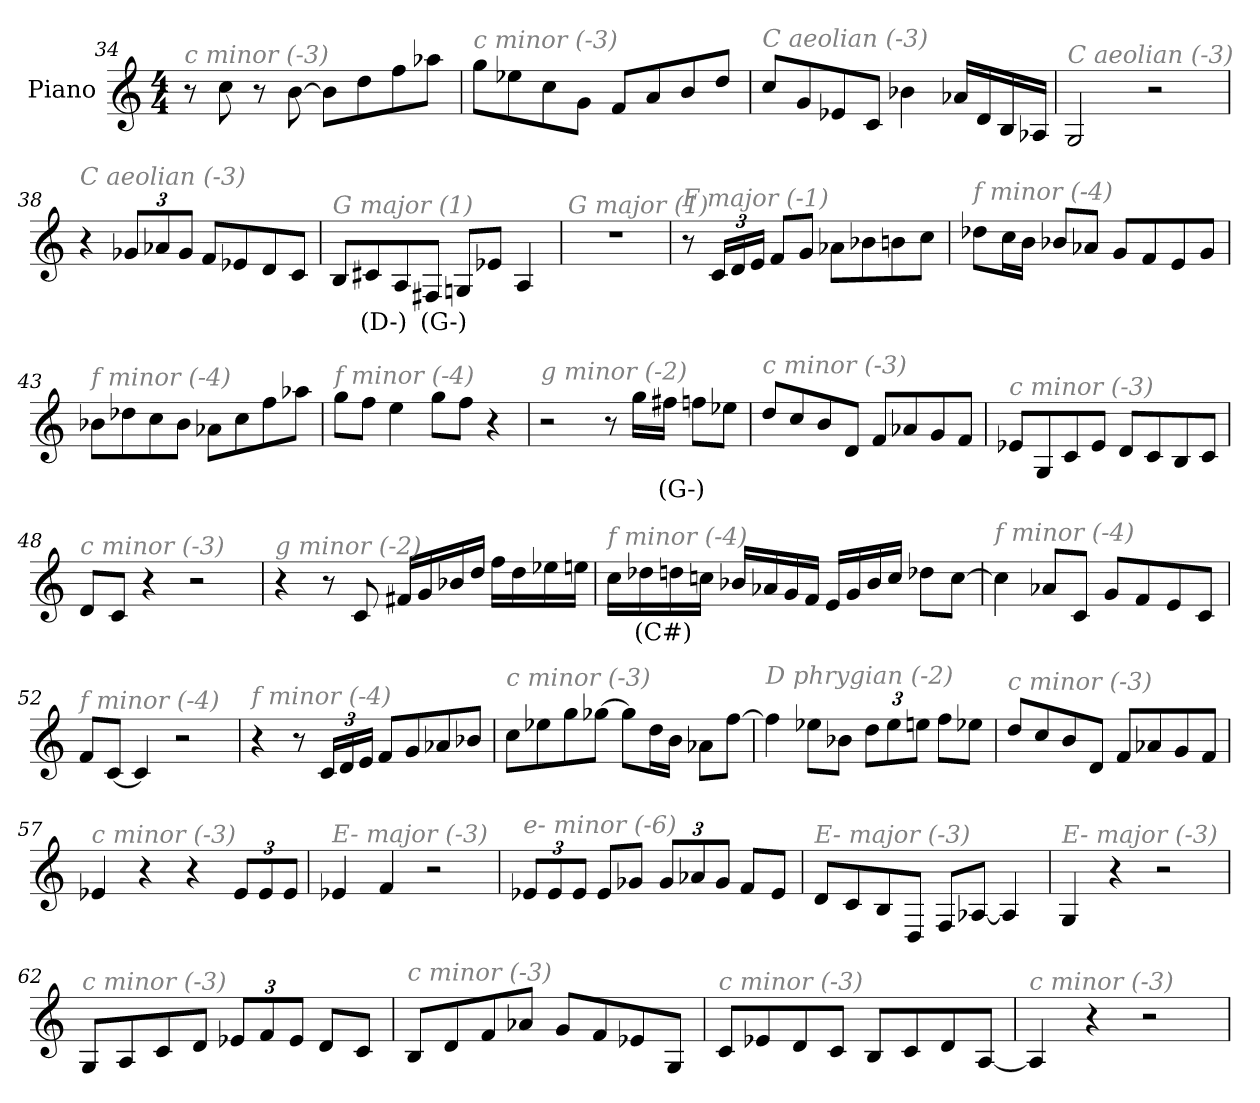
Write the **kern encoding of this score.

**kern	**text
*part1	*part1
*staff1	*staff1
*I"Piano	*
*I'Pno	*
*clefG2	*
*k[]	*
*M4/4	*
=34	=34
!LO:TX:i:color=#808080:t=c minor (-3)	!
8r	.
8cc\	.
8r	.
[8b\	.
8b\L]	.
8dd\	.
8ff\	.
8aa-X\J	.
=35	=35
!LO:TX:i:color=#808080:t=c minor (-3)	!
8gg\L	.
8ee-X\	.
8cc\	.
8g\J	.
8f/L	.
8a/	.
8b/	.
8dd/J	.
=36	=36
!LO:TX:i:color=#808080:t=C aeolian (-3)	!
8cc/L	.
8g/	.
8e-X/	.
8c/J	.
4b-X\	.
16a-X/LL	.
16d/	.
16B/	.
16A-X/JJ	.
!!LO:LB:g=z
=37	=37
!LO:TX:i:color=#808080:t=C aeolian (-3)	!
2G/	.
2r	.
=38	=38
!LO:TX:i:color=#808080:t=C aeolian (-3)	!
4r	.
*Xbrackettup	*
12g-X/L	.
12a-X/	.
12g-/J	.
8f/L	.
8e-X/	.
8d/	.
8c/J	.
=39	=39
!LO:TX:i:color=#808080:t=G major (1)	!
8B/L	.
8c#Xi/	(D-)
8A/	.
8F#Xi/J	(G-)
8Gn/L	.
8e-X/J	.
4A/	.
=40	=40
!LO:TX:i:color=#808080:t=G major (1)	!
1r	.
=41	=41
!LO:TX:i:color=#808080:t=F major (-1)	!
8r	.
24c/LL	.
24d/	.
24e/JJ	.
8f/L	.
8g/J	.
8a-X\L	.
8b-X\	.
8bn\	.
8cc\J	.
!!LO:PB:g=z
=42	=42
!LO:TX:i:color=#808080:t=f minor (-4)	!
8dd-X\L	.
16cc\L	.
16b\JJ	.
8b-X/L	.
8a-X/J	.
8g/L	.
8f/	.
8e/	.
8g/J	.
=43	=43
!LO:TX:i:color=#808080:t=f minor (-4)	!
8b-X\L	.
8dd-X\	.
8cc\	.
8b-\J	.
8a-X\L	.
8cc\	.
8ff\	.
8aa-X\J	.
=44	=44
!LO:TX:i:color=#808080:t=f minor (-4)	!
8gg\L	.
8ff\J	.
4ee\	.
8gg\L	.
8ff\J	.
4r	.
=45	=45
!LO:TX:i:color=#808080:t=g minor (-2)	!
2r	.
8r	.
16gg\LL	.
16ff#Xi\JJ	(G-)
8ff\L	.
8ee-X\J	.
!!LO:LB:g=z
=46	=46
!LO:TX:i:color=#808080:t=c minor (-3)	!
8dd/L	.
8cc/	.
8b/	.
8d/J	.
8f/L	.
8a-X/	.
8g/	.
8f/J	.
=47	=47
!LO:TX:i:color=#808080:t=c minor (-3)	!
8e-X/L	.
8G/	.
8c/	.
8e-/J	.
8d/L	.
8c/	.
8B/	.
8c/J	.
=48	=48
!LO:TX:i:color=#808080:t=c minor (-3)	!
8d/L	.
8c/J	.
4r	.
2r	.
=49	=49
!LO:TX:i:color=#808080:t=g minor (-2)	!
4r	.
8r	.
8c/	.
16f#X/LL	.
16g/	.
16b-X/	.
16dd/JJ	.
16ff\LL	.
16dd\	.
16ee-X\	.
16een\JJ	.
!!LO:LB:g=z
=50	=50
!LO:TX:i:color=#808080:t=f minor (-4)	!
16cc\LL	.
16dd-Xi\	(C#)
16dd\	.
16ccn\JJ	.
16b-X/LL	.
16a-X/	.
16g/	.
16f/JJ	.
16e/LL	.
16g/	.
16b-/	.
16cc/JJ	.
8dd-X\L	.
[8cc\J	.
=51	=51
!LO:TX:i:color=#808080:t=f minor (-4)	!
4cc\]	.
8a-X/L	.
8c/J	.
8g/L	.
8f/	.
8e/	.
8c/J	.
=52	=52
!LO:TX:i:color=#808080:t=f minor (-4)	!
8f/L	.
[8c/J	.
4c/]	.
2r	.
=53	=53
!LO:TX:i:color=#808080:t=f minor (-4)	!
4r	.
8r	.
24c/LL	.
24d/	.
24e/JJ	.
8f/L	.
8g/	.
8a-X/	.
8b-X/J	.
!!LO:LB:g=z
=54	=54
!LO:TX:i:color=#808080:t=c minor (-3)	!
8cc\L	.
8ee-X\	.
8gg\	.
[8gg-X\J	.
8gg-\L]	.
16dd\L	.
16b\JJ	.
8a-X\L	.
[8ff\J	.
=55	=55
!LO:TX:i:color=#808080:t=D phrygian (-2)	!
4ff\]	.
8ee-X\L	.
8b-X\J	.
12dd\L	.
12ee-\	.
12een\J	.
8ff\L	.
8ee-X\J	.
=56	=56
!LO:TX:i:color=#808080:t=c minor (-3)	!
8dd/L	.
8cc/	.
8b/	.
8d/J	.
8f/L	.
8a-X/	.
8g/	.
8f/J	.
=57	=57
!LO:TX:i:color=#808080:t=c minor (-3)	!
4e-X/	.
4r	.
4r	.
12e-/L	.
12e-/	.
12e-/J	.
!!LO:LB:g=z
=58	=58
!LO:TX:i:color=#808080:t=E- major (-3)	!
4e-X/	.
4f/	.
2r	.
=59	=59
!LO:TX:i:color=#808080:t=e- minor (-6)	!
12e-X/L	.
12e-/	.
12e-/J	.
8e-/L	.
8g-X/J	.
12g-/L	.
12a-X/	.
12g-/J	.
8f/L	.
8e-/J	.
=60	=60
!LO:TX:i:color=#808080:t=E- major (-3)	!
8d/L	.
8c/	.
8B/	.
8D/J	.
8F/L	.
[8A-X/J	.
4A-/]	.
=61	=61
!LO:TX:i:color=#808080:t=E- major (-3)	!
4G/	.
4r	.
2r	.
=62	=62
!LO:TX:i:color=#808080:t=c minor (-3)	!
8G/L	.
8A/	.
8c/	.
8d/J	.
12e-X/L	.
12f/	.
12e-/J	.
8d/L	.
8c/J	.
!!LO:LB:g=z
=63	=63
!LO:TX:i:color=#808080:t=c minor (-3)	!
8B/L	.
8d/	.
8f/	.
8a-X/J	.
8g/L	.
8f/	.
8e-X/	.
8G/J	.
=64	=64
!LO:TX:i:color=#808080:t=c minor (-3)	!
8c/L	.
8e-X/	.
8d/	.
8c/J	.
8B/L	.
8c/	.
8d/	.
[8A/J	.
=65	=65
!LO:TX:i:color=#808080:t=c minor (-3)	!
4A/]	.
4r	.
2r	.
=	=
*-	*-
